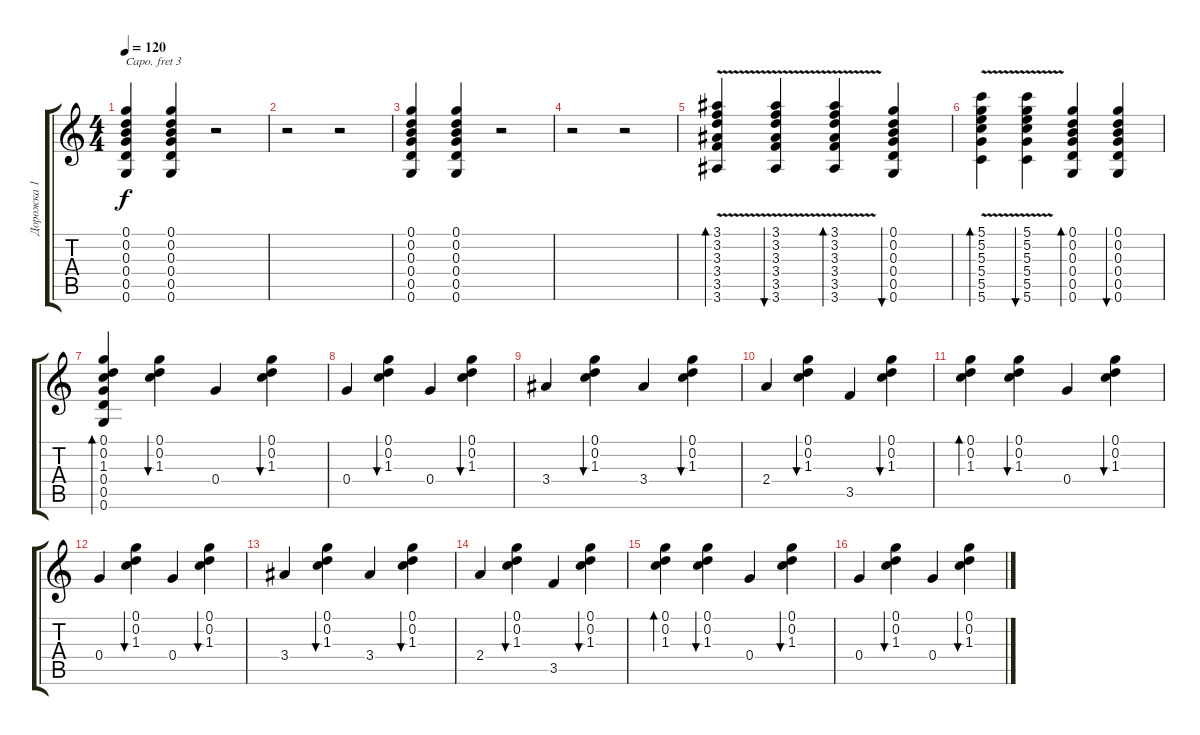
\track ("Дорожка 1" "Дорожка 1") {instrument acousticguitarsteel}
\staff {score tabs}
\capo 3
\tuning (E4 B3 Ab3 E3 B2 E2) {hide}
\ts (4 4)
\tempo 120
\clef g2
\ks c
(0.1 0.2 0.3 0.4 0.5 0.6).4{dy f} (0.1 0.2 0.3 0.4 0.5 0.6).4 r.2 |
r.2 r.2 |
(0.1 0.2 0.3 0.4 0.5 0.6).4 (0.1 0.2 0.3 0.4 0.5 0.6).4 r.2 |
r.2 r.2 |
(3.1 3.2 3.3 3.4 3.5 3.6{v}).4{bd 60} (3.1 3.2 3.3 3.4 3.5{v} 3.6).4{bu 60} (3.1 3.2 3.3 3.4 3.5{v} 3.6).4{bd 60} (0.1 0.2 0.3 0.4 0.5 0.6).4{bu 60} |
(5.1 5.2 5.3 5.4 5.5 5.6{v}).4{bd 60} (5.1 5.2 5.3 5.4 5.5 5.6{v}).4{bu 60} (0.1 0.2 0.3 0.4 0.5 0.6).4{bd 60} (0.1 0.2 0.3 0.4 0.5 0.6).4{bu 60} |
(0.1 0.2 1.3 0.4 0.5 0.6).4{bd 120} (0.1 0.2 1.3).4{bu 120} 0.4.4 (0.1 0.2 1.3).4{bu 120} |
0.4.4 (0.1 0.2 1.3).4{bu 120} 0.4.4 (0.1 0.2 1.3).4{bu 120} |
3.4.4 (0.1 0.2 1.3).4{bu 120} 3.4.4 (0.1 0.2 1.3).4{bu 120} |
2.4.4 (0.1 0.2 1.3).4{bu 120} 3.5.4 (0.1 0.2 1.3).4{bu 120} |
(0.1 0.2 1.3).4{bd 120} (0.1 0.2 1.3).4{bu 120} 0.4.4 (0.1 0.2 1.3).4{bu 120} |
0.4.4 (0.1 0.2 1.3).4{bu 120} 0.4.4 (0.1 0.2 1.3).4{bu 120} |
3.4.4 (0.1 0.2 1.3).4{bu 120} 3.4.4 (0.1 0.2 1.3).4{bu 120} |
2.4.4 (0.1 0.2 1.3).4{bu 120} 3.5.4 (0.1 0.2 1.3).4{bu 120} |
(0.1 0.2 1.3).4{bd 120} (0.1 0.2 1.3).4{bu 120} 0.4.4 (0.1 0.2 1.3).4{bu 120} |
0.4.4 (0.1 0.2 1.3).4{bu 120} 0.4.4 (0.1 0.2 1.3).4{bu 120}
